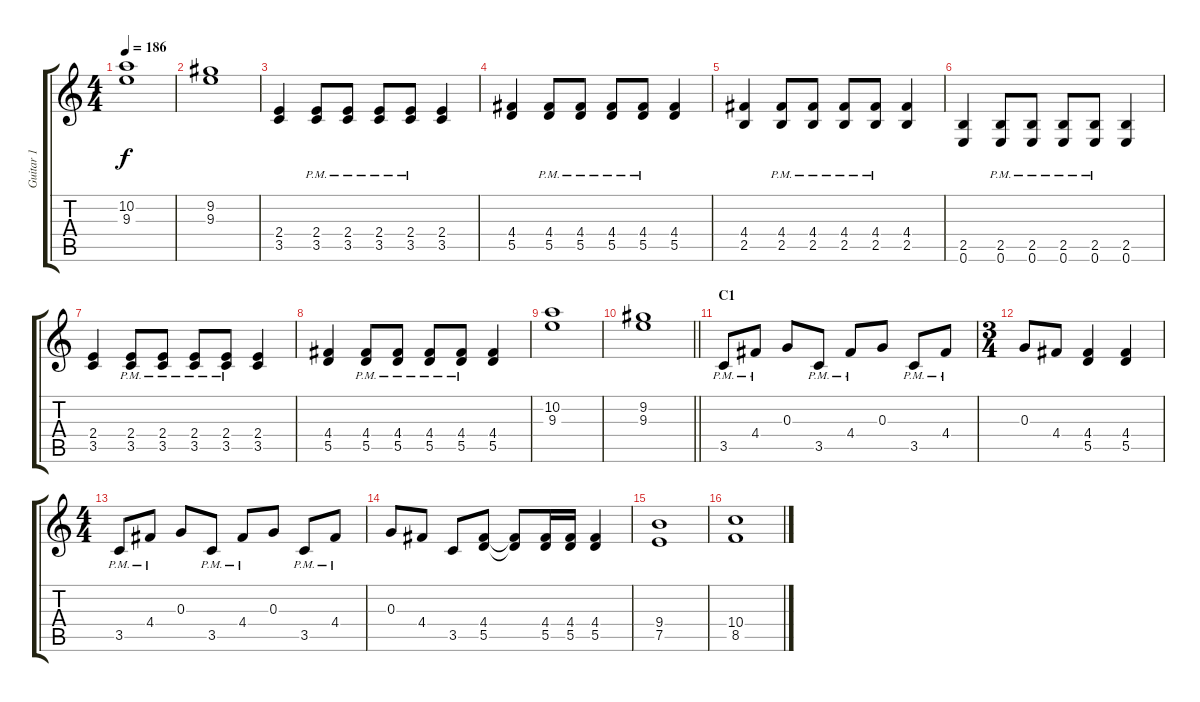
\track ("Guitar 1" "Guitar 1") {instrument distortionguitar}
\staff {score tabs}
\tuning (E4 B3 G3 D3 A2 E2) {hide}
\ts (4 4)
\tempo 186
\clef g2
\ks c
(10.2 9.3).1{dy f} |
(9.2 9.3).1 |
(2.4 3.5).4 (2.4{pm} 3.5{pm}).8 (2.4{pm} 3.5{pm}).8 (2.4{pm} 3.5{pm}).8 (2.4{pm} 3.5{pm}).8 (2.4 3.5).4 |
(4.4 5.5).4 (4.4{pm} 5.5{pm}).8 (4.4{pm} 5.5{pm}).8 (4.4{pm} 5.5{pm}).8 (4.4{pm} 5.5{pm}).8 (4.4 5.5).4 |
(4.4 2.5).4 (4.4{pm} 2.5{pm}).8 (4.4{pm} 2.5{pm}).8 (4.4{pm} 2.5{pm}).8 (4.4{pm} 2.5{pm}).8 (4.4 2.5).4 |
(2.5 0.6).4 (2.5{pm} 0.6{pm}).8 (2.5{pm} 0.6{pm}).8 (2.5{pm} 0.6{pm}).8 (2.5{pm} 0.6{pm}).8 (2.5 0.6).4 |
(2.4 3.5).4 (2.4{pm} 3.5{pm}).8 (2.4{pm} 3.5{pm}).8 (2.4{pm} 3.5{pm}).8 (2.4{pm} 3.5{pm}).8 (2.4 3.5).4 |
(4.4 5.5).4 (4.4{pm} 5.5{pm}).8 (4.4{pm} 5.5{pm}).8 (4.4{pm} 5.5{pm}).8 (4.4{pm} 5.5{pm}).8 (4.4 5.5).4 |
(10.2 9.3).1 |
\barLineRight lightlight
(9.2 9.3).1 |
\section ("" "C1")
3.5{pm}.8 4.4{pm}.8 0.3.8 3.5{pm}.8 4.4{pm}.8 0.3.8 3.5{pm}.8 4.4{pm}.8 |
\ts (3 4)
0.3.8 4.4.8 (4.4 5.5).4 (4.4 5.5).4 |
\ts (4 4)
3.5{pm}.8 4.4{pm}.8 0.3.8 3.5{pm}.8 4.4{pm}.8 0.3.8 3.5{pm}.8 4.4{pm}.8 |
0.3.8 4.4.8 3.5.8 (4.4 5.5).8 (4.4{t} 5.5{t}).8 (4.4 5.5).16 (4.4 5.5).16 (4.4 5.5).4 |
(9.4 7.5).1 |
(10.4 8.5).1
